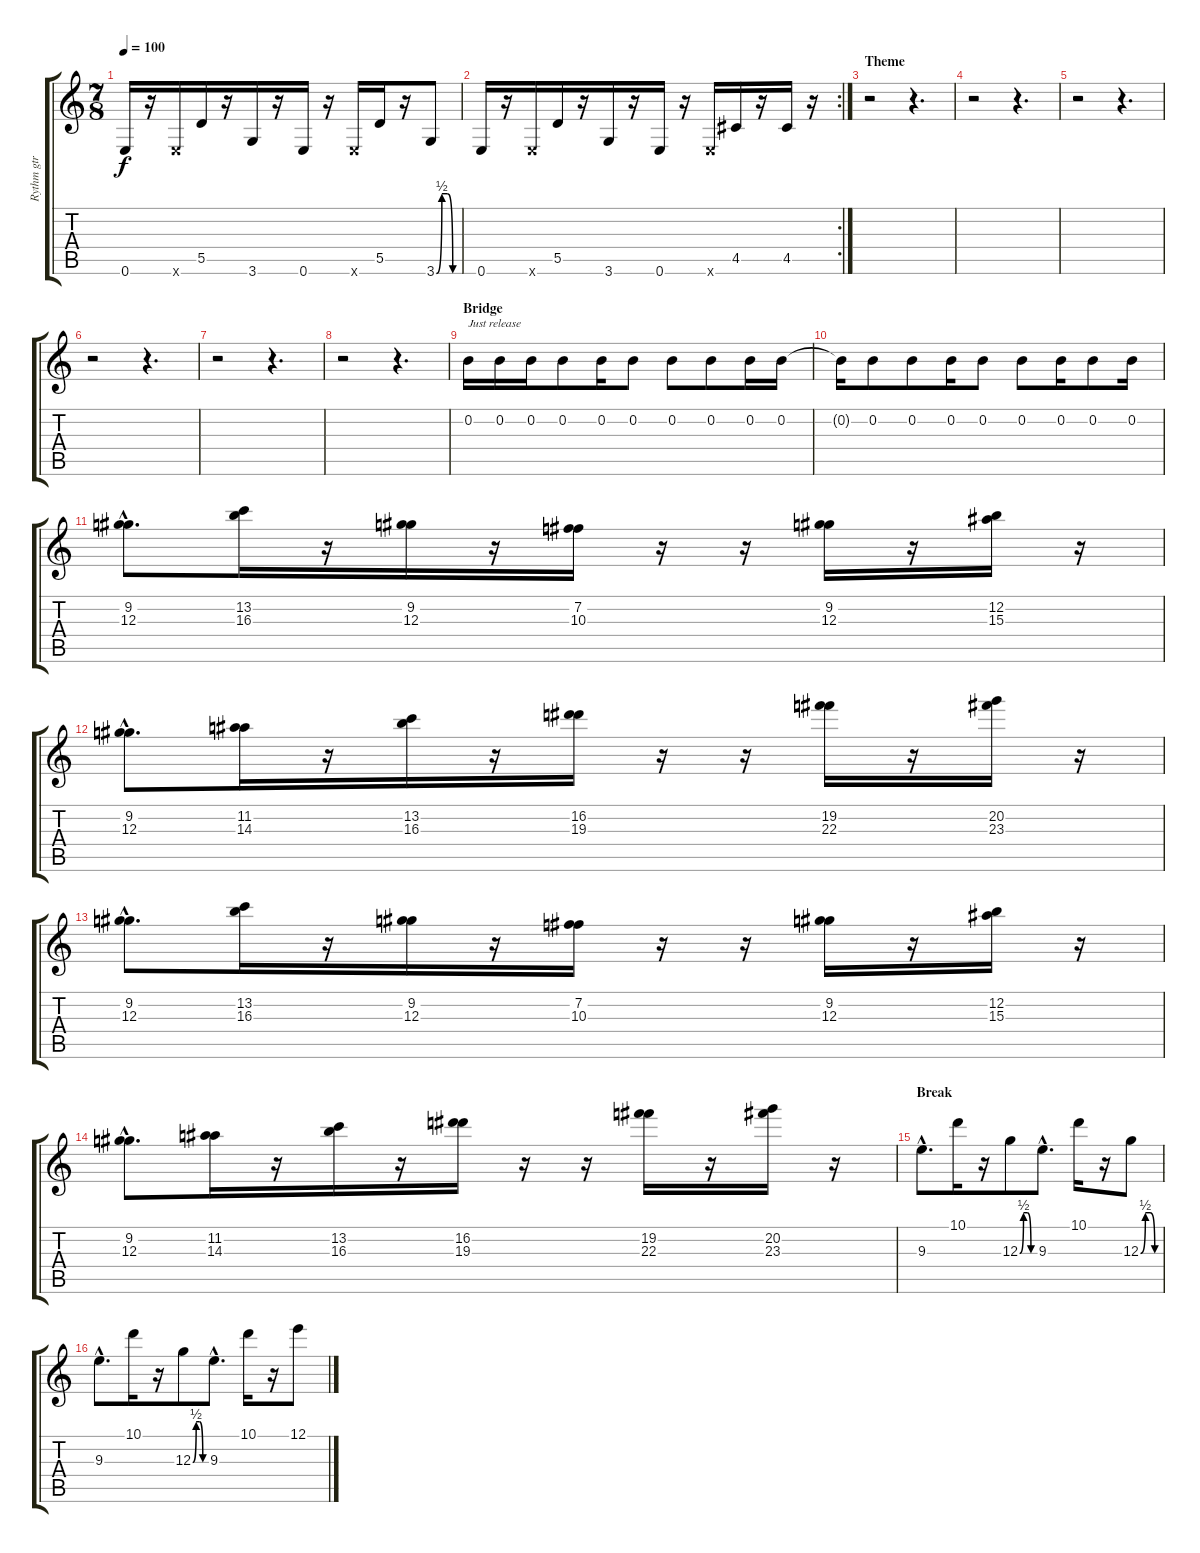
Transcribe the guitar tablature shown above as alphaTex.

\track ("Rythm gtr 1" "Rythm gtr ") {instrument overdrivenguitar}
\staff {score tabs}
\tuning (E4 B3 G3 D3 A2 E2) {hide}
\ts (7 8)
\tempo 100
\clef g2
\ks c
0.6.16{dy f} r.16 0.6{x}.16 5.5.16 r.16 3.6.16 r.16 0.6.16 r.16 0.6{x}.16 5.5.16 r.16 3.6{be (custom 0 0 15 2 30 2 45 0 60 0)}.8 |
\rc 2
0.6.16 r.16 0.6{x}.16 5.5.16 r.16 3.6.16 r.16 0.6.16 r.16 0.6{x}.16 4.5.16 r.16 4.5.16 r.16 |
\section ("" "Theme")
r.2 r.4{d} |
r.2 r.4{d} |
r.2 r.4{d} |
r.2 r.4{d} |
r.2 r.4{d} |
r.2 r.4{d} |
\section ("" "Bridge")
0.2.16{txt "Just release"} 0.2.16 0.2.16 0.2.8 0.2.16 0.2.8 0.2.8 0.2.8 0.2.16 0.2.16 |
0.2{t}.16 0.2.8 0.2.8 0.2.16 0.2.8 0.2.8 0.2.16 0.2.8 0.2.16 |
(9.2{hac} 12.3{hac}).8{d} (13.2 16.3).16 r.16 (9.2 12.3).16 r.16 (7.2 10.3).16 r.16 r.16 (9.2 12.3).16 r.16 (12.2 15.3).16 r.16 |
(9.2{hac} 12.3{hac}).8{d} (11.2 14.3).16 r.16 (13.2 16.3).16 r.16 (16.2 19.3).16 r.16 r.16 (19.2 22.3).16 r.16 (20.2 23.3).16 r.16 |
(9.2{hac} 12.3{hac}).8{d} (13.2 16.3).16 r.16 (9.2 12.3).16 r.16 (7.2 10.3).16 r.16 r.16 (9.2 12.3).16 r.16 (12.2 15.3).16 r.16 |
(9.2{hac} 12.3{hac}).8{d} (11.2 14.3).16 r.16 (13.2 16.3).16 r.16 (16.2 19.3).16 r.16 r.16 (19.2 22.3).16 r.16 (20.2 23.3).16 r.16 |
\section ("" "Break")
9.3{hac}.8{d} 10.1.16 r.16 12.3{be (custom 0 0 15 2 30 2 45 0 60 0)}.8 9.3{hac}.8{d} 10.1.16 r.16 12.3{be (custom 0 0 15 2 30 2 45 0 60 0)}.8 |
9.3{hac}.8{d} 10.1.16 r.16 12.3{be (custom 0 0 15 2 30 2 45 0 60 0)}.8 9.3{hac}.8{d} 10.1.16 r.16 12.1.8
